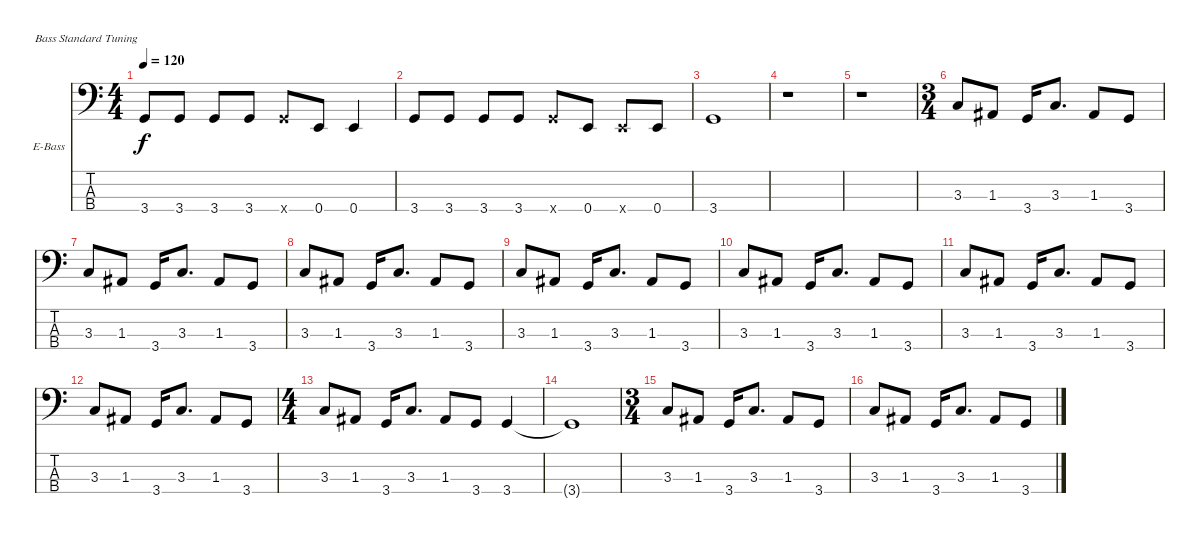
\defaultSystemsLayout 4
\bracketExtendMode nobrackets
\firstSystemTrackNameOrientation horizontal
\otherSystemsTrackNameOrientation horizontal
\track ("Jeff Ament" "E-Bass") {instrument electricbassfinger}
\staff {score tabs}
\tuning (G2 D2 A1 E1)
\ts (4 4)
\tempo 120
\clef f4
\ks c
3.4.8{dy f} 3.4.8 3.4.8 3.4.8 3.4{x}.8 0.4.8 0.4.4 |
3.4.8 3.4.8 3.4.8 3.4.8 3.4{x}.8 0.4.8 0.4{x}.8 0.4.8 |
3.4.1 |
r.1 |
r.1 |
\ts (3 4)
3.3.8 1.3.8 3.4.16 3.3.8{d} 1.3.8 3.4.8 |
3.3.8 1.3.8 3.4.16 3.3.8{d} 1.3.8 3.4.8 |
3.3.8 1.3.8 3.4.16 3.3.8{d} 1.3.8 3.4.8 |
3.3.8 1.3.8 3.4.16 3.3.8{d} 1.3.8 3.4.8 |
3.3.8 1.3.8 3.4.16 3.3.8{d} 1.3.8 3.4.8 |
3.3.8 1.3.8 3.4.16 3.3.8{d} 1.3.8 3.4.8 |
3.3.8 1.3.8 3.4.16 3.3.8{d} 1.3.8 3.4.8 |
\ts (4 4)
3.3.8 1.3.8 3.4.16 3.3.8{d} 1.3.8 3.4.8 3.4.4 |
3.4{t}.1 |
\ts (3 4)
3.3.8 1.3.8 3.4.16 3.3.8{d} 1.3.8 3.4.8 |
3.3.8 1.3.8 3.4.16 3.3.8{d} 1.3.8 3.4.8
